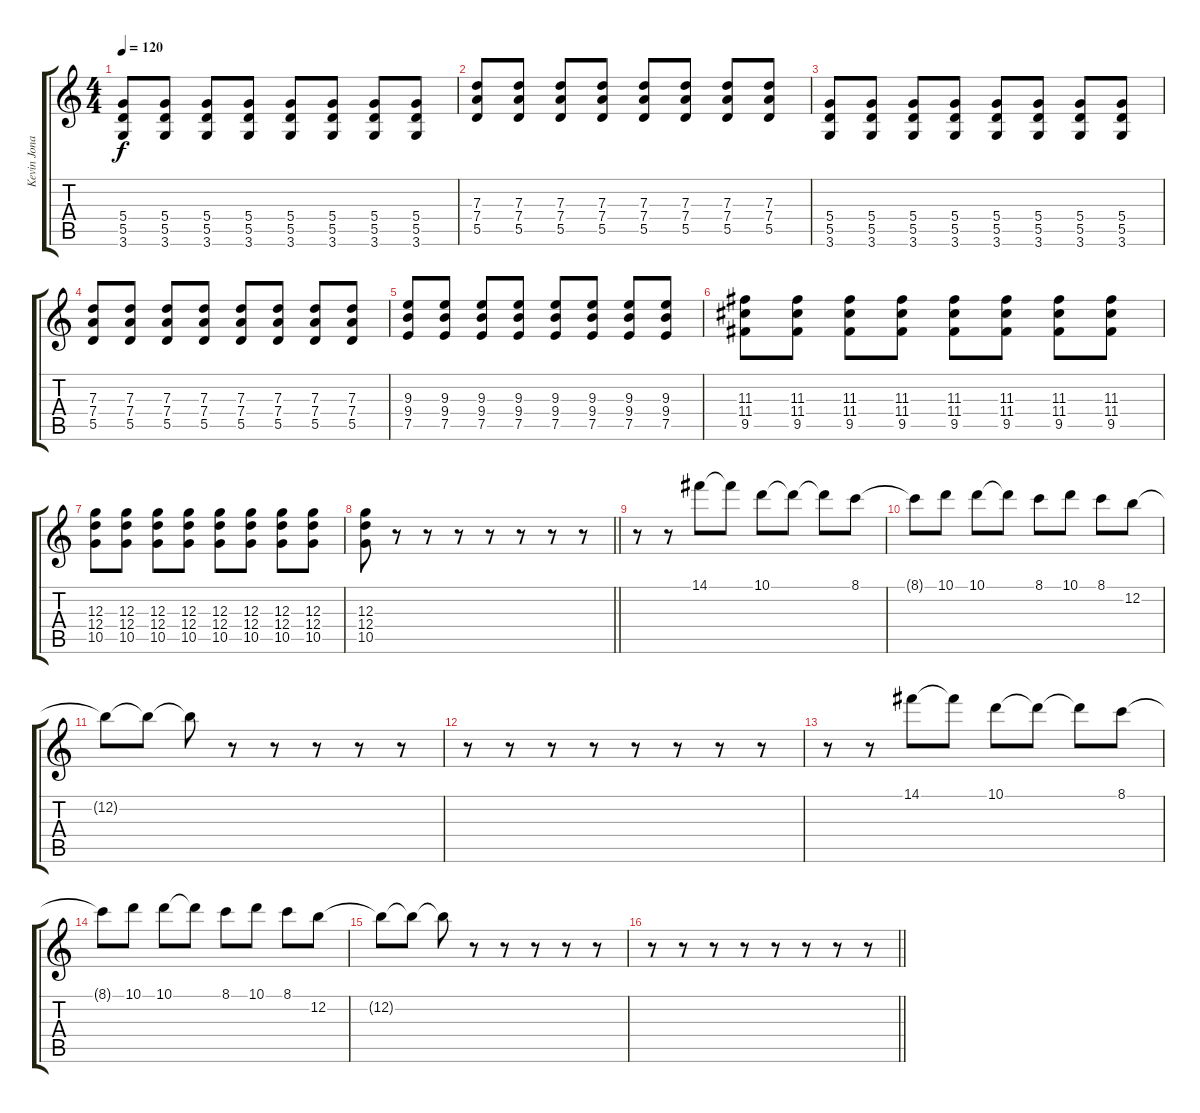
\track ("Kevin Jonas" "Kevin Jona") {instrument distortionguitar}
\staff {score tabs}
\tuning (E4 B3 G3 D3 A2 E2) {hide}
\ts (4 4)
\tempo 120
\clef g2
\ks c
(5.4 5.5 3.6).8{dy f} (5.4 5.5 3.6).8 (5.4 5.5 3.6).8 (5.4 5.5 3.6).8 (5.4 5.5 3.6).8 (5.4 5.5 3.6).8 (5.4 5.5 3.6).8 (5.4 5.5 3.6).8 |
(7.3 7.4 5.5).8 (7.3 7.4 5.5).8 (7.3 7.4 5.5).8 (7.3 7.4 5.5).8 (7.3 7.4 5.5).8 (7.3 7.4 5.5).8 (7.3 7.4 5.5).8 (7.3 7.4 5.5).8 |
(5.4 5.5 3.6).8 (5.4 5.5 3.6).8 (5.4 5.5 3.6).8 (5.4 5.5 3.6).8 (5.4 5.5 3.6).8 (5.4 5.5 3.6).8 (5.4 5.5 3.6).8 (5.4 5.5 3.6).8 |
(7.3 7.4 5.5).8 (7.3 7.4 5.5).8 (7.3 7.4 5.5).8 (7.3 7.4 5.5).8 (7.3 7.4 5.5).8 (7.3 7.4 5.5).8 (7.3 7.4 5.5).8 (7.3 7.4 5.5).8 |
(9.3 9.4 7.5).8 (9.3 9.4 7.5).8 (9.3 9.4 7.5).8 (9.3 9.4 7.5).8 (9.3 9.4 7.5).8 (9.3 9.4 7.5).8 (9.3 9.4 7.5).8 (9.3 9.4 7.5).8 |
(11.3 11.4 9.5).8 (11.3 11.4 9.5).8 (11.3 11.4 9.5).8 (11.3 11.4 9.5).8 (11.3 11.4 9.5).8 (11.3 11.4 9.5).8 (11.3 11.4 9.5).8 (11.3 11.4 9.5).8 |
(12.3 12.4 10.5).8 (12.3 12.4 10.5).8 (12.3 12.4 10.5).8 (12.3 12.4 10.5).8 (12.3 12.4 10.5).8 (12.3 12.4 10.5).8 (12.3 12.4 10.5).8 (12.3 12.4 10.5).8 |
\barLineRight lightlight
(12.3 12.4 10.5).8 r.8 r.8 r.8 r.8 r.8 r.8 r.8 |
r.8 r.8 14.1.8 14.1{t}.8 10.1.8 10.1{t}.8 10.1{t}.8 8.1.8 |
8.1{t}.8 10.1.8 10.1.8 10.1{t}.8 8.1.8 10.1.8 8.1.8 12.2.8 |
12.2{t}.8 12.2{t}.8 12.2{t}.8 r.8 r.8 r.8 r.8 r.8 |
r.8 r.8 r.8 r.8 r.8 r.8 r.8 r.8 |
r.8 r.8 14.1.8 14.1{t}.8 10.1.8 10.1{t}.8 10.1{t}.8 8.1.8 |
8.1{t}.8 10.1.8 10.1.8 10.1{t}.8 8.1.8 10.1.8 8.1.8 12.2.8 |
12.2{t}.8 12.2{t}.8 12.2{t}.8 r.8 r.8 r.8 r.8 r.8 |
\barLineRight lightlight
r.8 r.8 r.8 r.8 r.8 r.8 r.8 r.8
